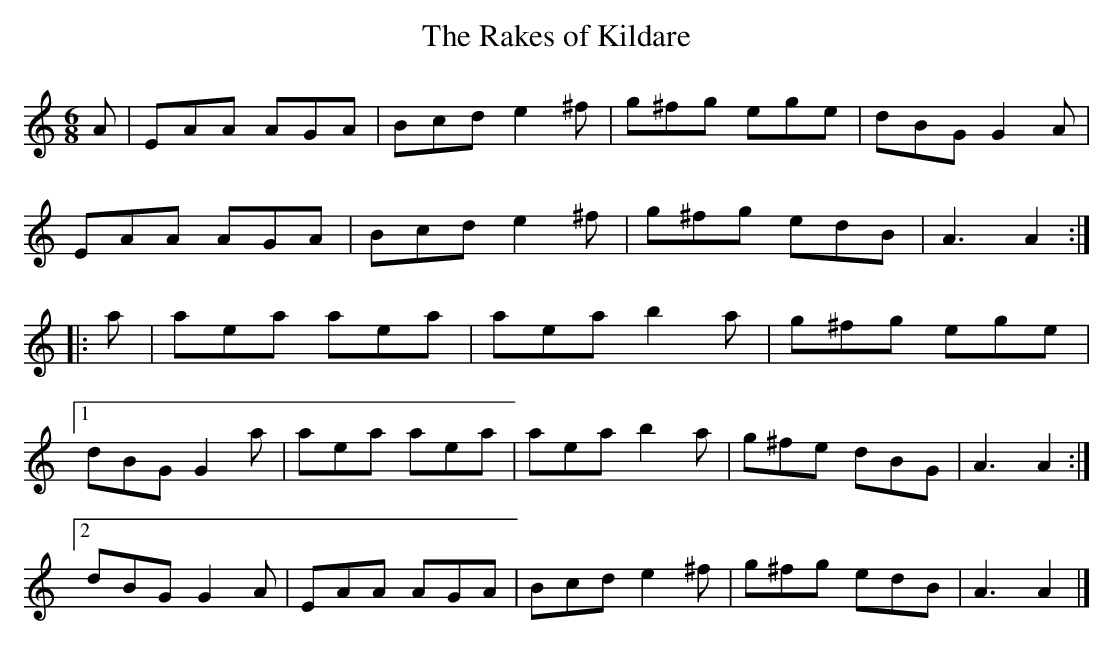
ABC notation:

X:1
T:The Rakes of Kildare
BRENNAN Dec. 2002 (HTTP://WWW.SOSYOURMOM.COM)
M:6/8
L:1/8
K:C
A|EAA AGA|Bcde2^f|g^fg ege|dBGG2A|
EAA AGA|Bcde2^f|g^fg edB|A3A2:|
|:a|aea aea|aea b2a|g^fg ege|
[1dBG G2a|aea aea|aea b2a|g^fe dBG|A3A2:|
[2dBG G2A|EAA AGA|Bcde2^f|g^fg edB|A3A2|]
